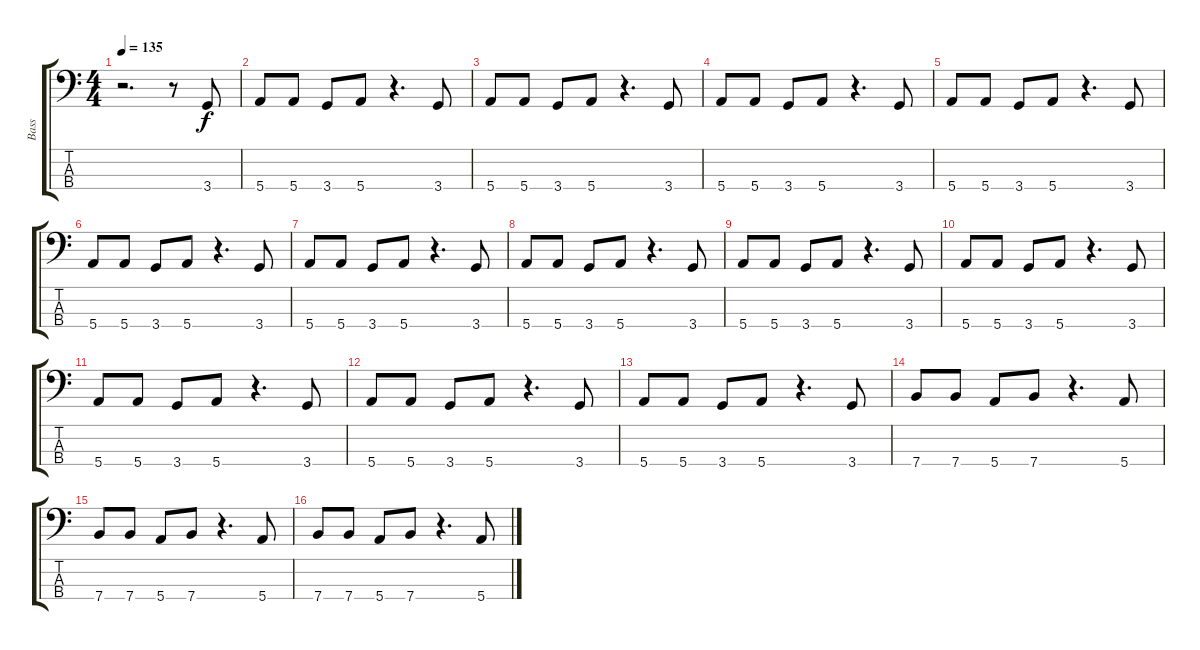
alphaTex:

\track ("Bass" "Bass") {instrument electricbassfinger}
\staff {score tabs}
\tuning (G2 D2 A1 E1) {hide}
\ts (4 4)
\tempo 135
\clef f4
\ks c
r.2{d dy f instrument electricbassfinger} r.8 3.4.8 |
5.4.8 5.4.8 3.4.8 5.4.8 r.4{d} 3.4.8 |
5.4.8 5.4.8 3.4.8 5.4.8 r.4{d} 3.4.8 |
5.4.8 5.4.8 3.4.8 5.4.8 r.4{d} 3.4.8 |
5.4.8 5.4.8 3.4.8 5.4.8 r.4{d} 3.4.8 |
5.4.8 5.4.8 3.4.8 5.4.8 r.4{d} 3.4.8 |
5.4.8 5.4.8 3.4.8 5.4.8 r.4{d} 3.4.8 |
5.4.8 5.4.8 3.4.8 5.4.8 r.4{d} 3.4.8 |
5.4.8 5.4.8 3.4.8 5.4.8 r.4{d} 3.4.8 |
5.4.8 5.4.8 3.4.8 5.4.8 r.4{d} 3.4.8 |
5.4.8 5.4.8 3.4.8 5.4.8 r.4{d} 3.4.8 |
5.4.8 5.4.8 3.4.8 5.4.8 r.4{d} 3.4.8 |
5.4.8 5.4.8 3.4.8 5.4.8 r.4{d} 3.4.8 |
7.4.8 7.4.8 5.4.8 7.4.8 r.4{d} 5.4.8 |
7.4.8 7.4.8 5.4.8 7.4.8 r.4{d} 5.4.8 |
7.4.8 7.4.8 5.4.8 7.4.8 r.4{d} 5.4.8
